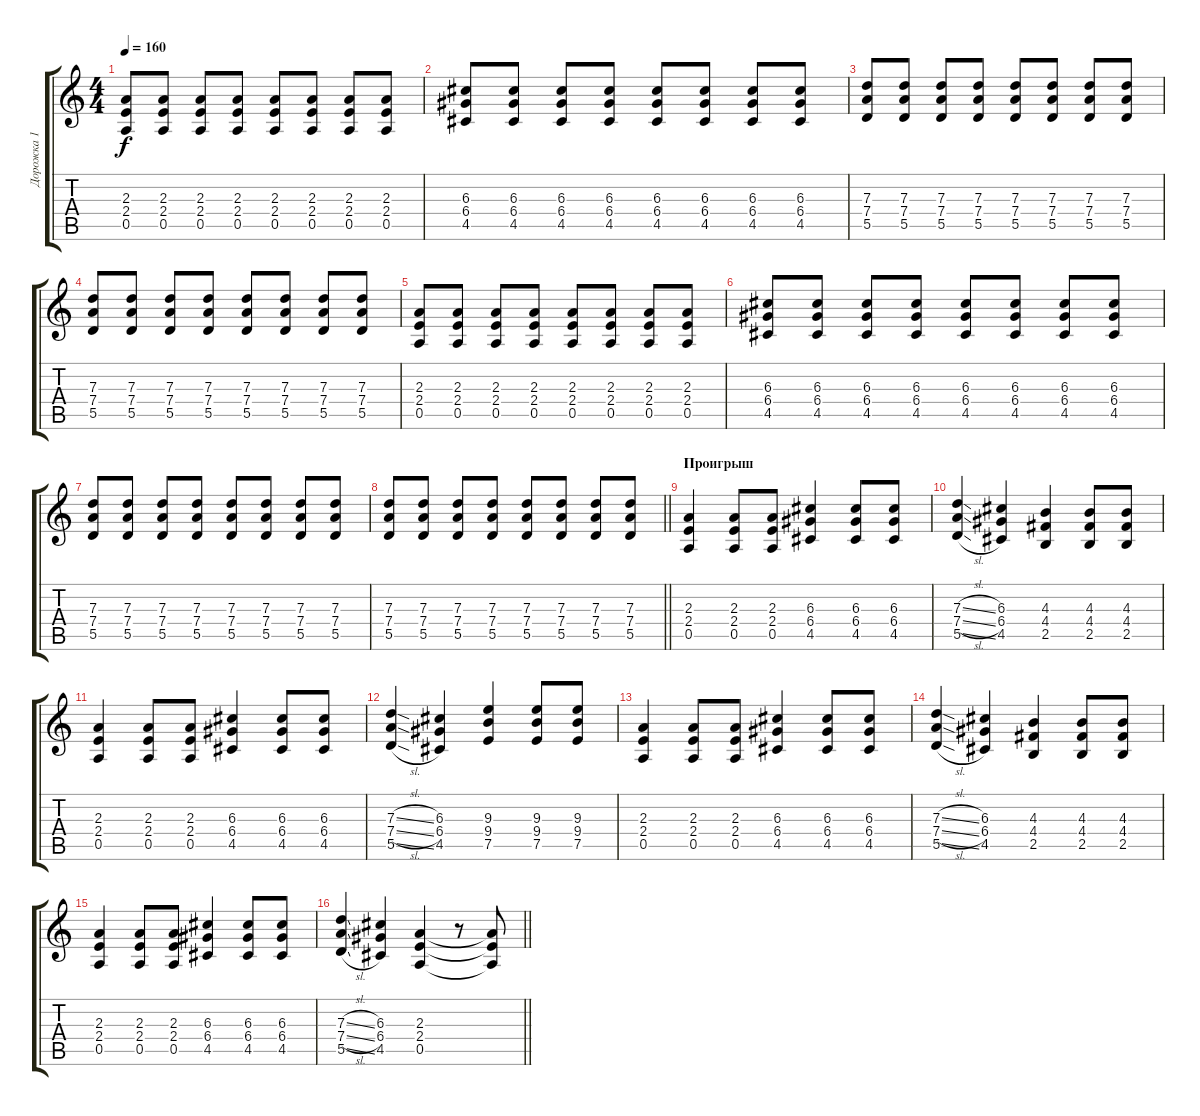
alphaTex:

\track ("Дорожка 1" "Дорожка 1") {instrument overdrivenguitar}
\staff {score tabs}
\tuning (E4 B3 G3 D3 A2 E2) {hide}
\ts (4 4)
\tempo 160
\clef g2
\ks c
(2.3 2.4 0.5).8{dy f} (2.3 2.4 0.5).8 (2.3 2.4 0.5).8 (2.3 2.4 0.5).8 (2.3 2.4 0.5).8 (2.3 2.4 0.5).8 (2.3 2.4 0.5).8 (2.3 2.4 0.5).8 |
(6.3 6.4 4.5).8 (6.3 6.4 4.5).8 (6.3 6.4 4.5).8 (6.3 6.4 4.5).8 (6.3 6.4 4.5).8 (6.3 6.4 4.5).8 (6.3 6.4 4.5).8 (6.3 6.4 4.5).8 |
(7.3 7.4 5.5).8 (7.3 7.4 5.5).8 (7.3 7.4 5.5).8 (7.3 7.4 5.5).8 (7.3 7.4 5.5).8 (7.3 7.4 5.5).8 (7.3 7.4 5.5).8 (7.3 7.4 5.5).8 |
(7.3 7.4 5.5).8 (7.3 7.4 5.5).8 (7.3 7.4 5.5).8 (7.3 7.4 5.5).8 (7.3 7.4 5.5).8 (7.3 7.4 5.5).8 (7.3 7.4 5.5).8 (7.3 7.4 5.5).8 |
(2.3 2.4 0.5).8 (2.3 2.4 0.5).8 (2.3 2.4 0.5).8 (2.3 2.4 0.5).8 (2.3 2.4 0.5).8 (2.3 2.4 0.5).8 (2.3 2.4 0.5).8 (2.3 2.4 0.5).8 |
(6.3 6.4 4.5).8 (6.3 6.4 4.5).8 (6.3 6.4 4.5).8 (6.3 6.4 4.5).8 (6.3 6.4 4.5).8 (6.3 6.4 4.5).8 (6.3 6.4 4.5).8 (6.3 6.4 4.5).8 |
(7.3 7.4 5.5).8 (7.3 7.4 5.5).8 (7.3 7.4 5.5).8 (7.3 7.4 5.5).8 (7.3 7.4 5.5).8 (7.3 7.4 5.5).8 (7.3 7.4 5.5).8 (7.3 7.4 5.5).8 |
\barLineRight lightlight
(7.3 7.4 5.5).8 (7.3 7.4 5.5).8 (7.3 7.4 5.5).8 (7.3 7.4 5.5).8 (7.3 7.4 5.5).8 (7.3 7.4 5.5).8 (7.3 7.4 5.5).8 (7.3 7.4 5.5).8 |
\section ("" "Проигрыш")
(2.3 2.4 0.5).4 (2.3 2.4 0.5).8 (2.3 2.4 0.5).8 (6.3 6.4 4.5).4 (6.3 6.4 4.5).8 (6.3 6.4 4.5).8 |
(7.3{sl} 7.4{sl} 5.5{sl}).4 (6.3 6.4 4.5).4 (4.3 4.4 2.5).4 (4.3 4.4 2.5).8 (4.3 4.4 2.5).8 |
(2.3 2.4 0.5).4 (2.3 2.4 0.5).8 (2.3 2.4 0.5).8 (6.3 6.4 4.5).4 (6.3 6.4 4.5).8 (6.3 6.4 4.5).8 |
(7.3{sl} 7.4{sl} 5.5{sl}).4 (6.3 6.4 4.5).4 (9.3 9.4 7.5).4 (9.3 9.4 7.5).8 (9.3 9.4 7.5).8 |
(2.3 2.4 0.5).4 (2.3 2.4 0.5).8 (2.3 2.4 0.5).8 (6.3 6.4 4.5).4 (6.3 6.4 4.5).8 (6.3 6.4 4.5).8 |
(7.3{sl} 7.4{sl} 5.5{sl}).4 (6.3 6.4 4.5).4 (4.3 4.4 2.5).4 (4.3 4.4 2.5).8 (4.3 4.4 2.5).8 |
(2.3 2.4 0.5).4 (2.3 2.4 0.5).8 (2.3 2.4 0.5).8 (6.3 6.4 4.5).4 (6.3 6.4 4.5).8 (6.3 6.4 4.5).8 |
\barLineRight lightlight
(7.3{sl} 7.4{sl} 5.5{sl}).4 (6.3 6.4 4.5).4 (2.3 2.4 0.5).4 r.8 (2.3{t} 2.4{t} 0.5{t}).8
